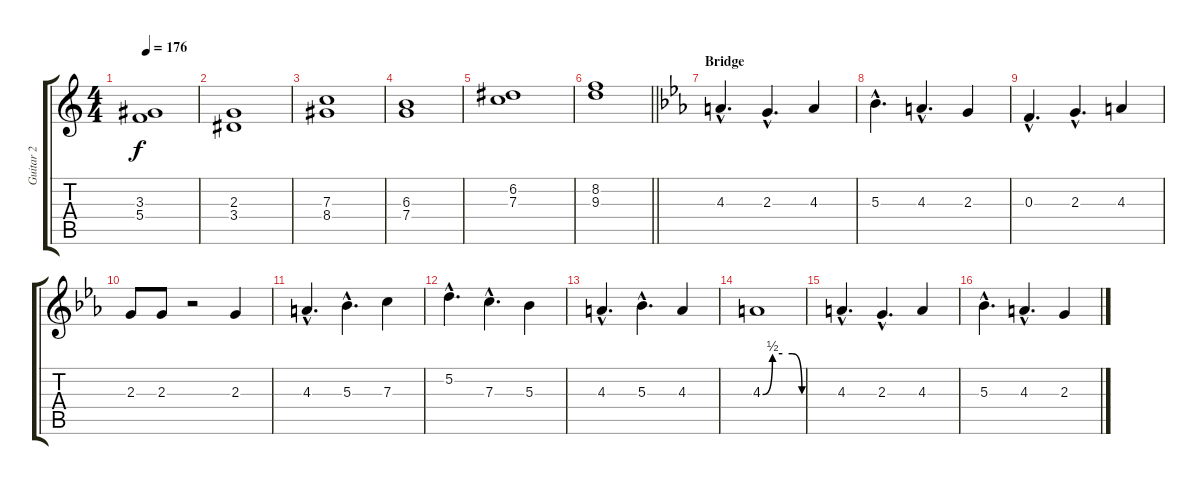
\track ("Guitar 2" "Guitar 2") {instrument distortionguitar}
\staff {score tabs}
\tuning (D4 A3 F3 C3 G2 D2) {hide}
\ts (4 4)
\tempo 176
\clef g2
\ks c
(3.3 5.4).1{dy f} |
(2.3 3.4).1 |
(7.3 8.4).1 |
(6.3 7.4).1 |
(6.2 7.3).1 |
\barLineRight lightlight
(8.2 9.3).1 |
\section ("" "Bridge")
\ks eb
4.3{hac}.4{d} 2.3{hac}.4{d} 4.3.4 |
5.3{hac}.4{d} 4.3{hac}.4{d} 2.3.4 |
0.3{hac}.4{d} 2.3{hac}.4{d} 4.3.4 |
2.3.8 2.3.8 r.2 2.3.4 |
4.3{hac}.4{d} 5.3{hac}.4{d} 7.3.4 |
5.2{hac}.4{d} 7.3{hac}.4{d} 5.3.4 |
4.3{hac}.4{d} 5.3{hac}.4{d} 4.3.4 |
4.3{be (custom 0 0 15 2 30 2 45 2 60 0)}.1 |
4.3{hac}.4{d} 2.3{hac}.4{d} 4.3.4 |
5.3{hac}.4{d} 4.3{hac}.4{d} 2.3.4
